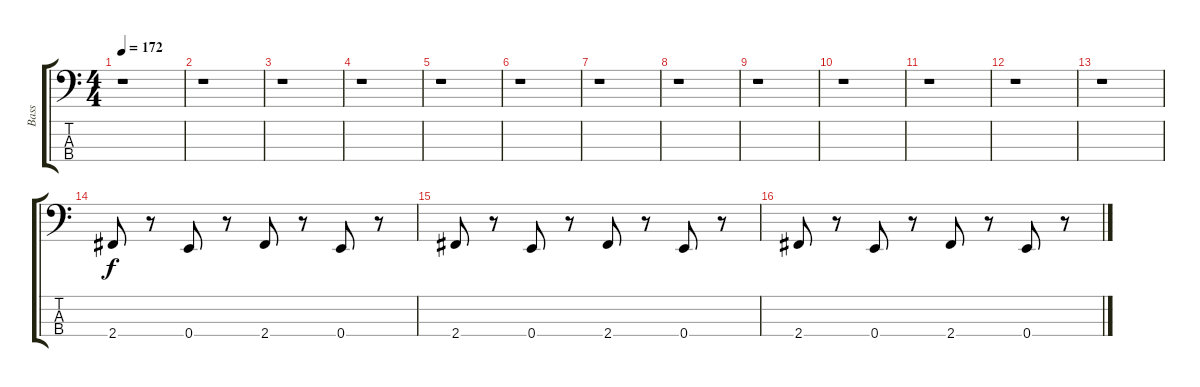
\track ("Bass" "Bass") {instrument slapbass1}
\staff {score tabs}
\tuning (G2 D2 A1 E1) {hide}
\ts (4 4)
\tempo 172
\clef f4
\ks c
r.1{dy f instrument slapbass1} |
r.1 |
r.1 |
r.1 |
r.1 |
r.1 |
r.1 |
r.1 |
r.1 |
r.1 |
r.1 |
r.1 |
r.1 |
2.4.8 r.8 0.4.8 r.8 2.4.8 r.8 0.4.8 r.8 |
2.4.8 r.8 0.4.8 r.8 2.4.8 r.8 0.4.8 r.8 |
2.4.8 r.8 0.4.8 r.8 2.4.8 r.8 0.4.8 r.8
